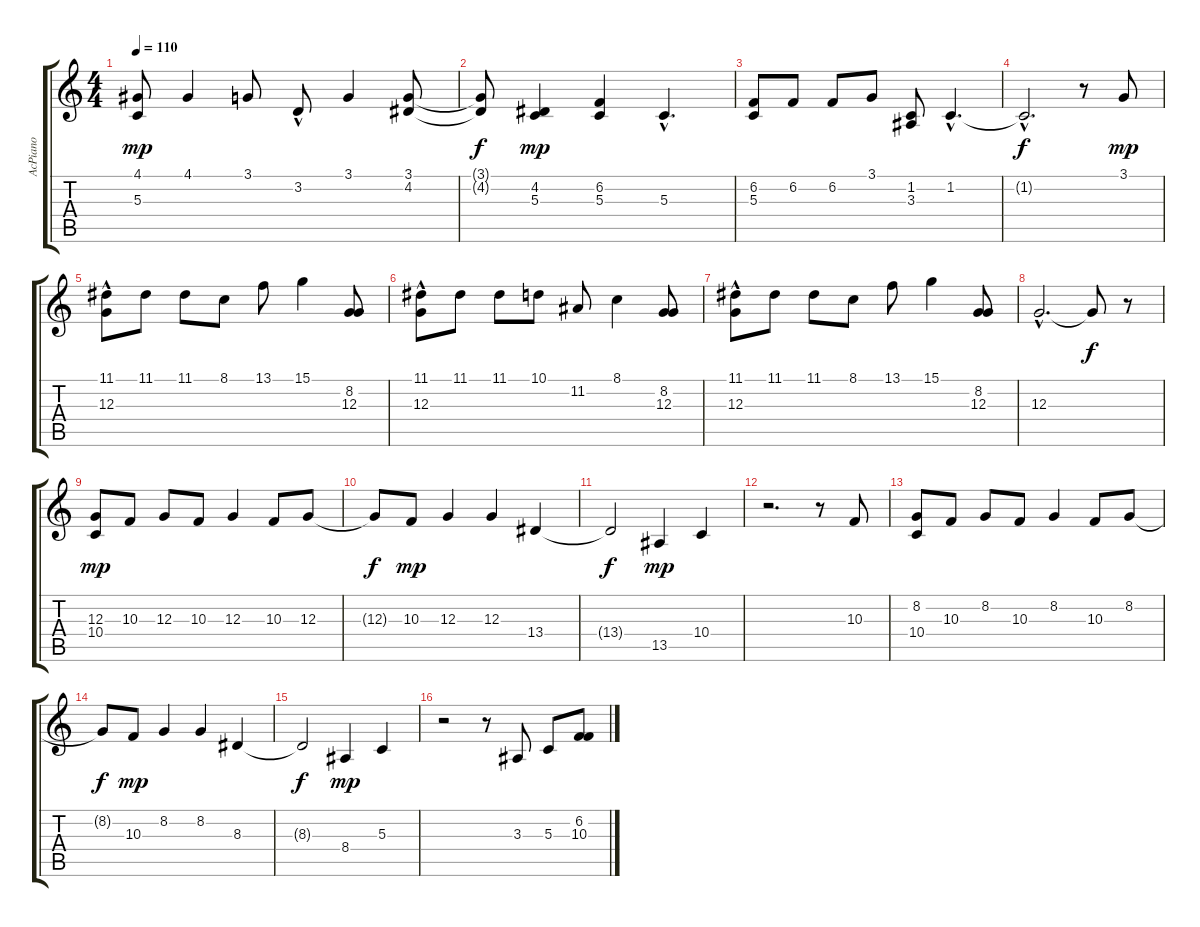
\track ("AcPiano" "AcPiano") {instrument pad4choir}
\staff {score tabs}
\tuning (E4 B3 G3 D3 A2 E2) {hide}
\ts (4 4)
\tempo 110
\clef g2
\ks c
(4.1 5.3).8{dy mp} 4.1.4 3.1.8 3.2{hac}.8 3.1.4 (3.1 4.2).8 |
(3.1{t} 4.2{t}).8{dy f} (4.2 5.3).4{dy mp} (6.2 5.3).4 5.3{hac}.4{d} |
(6.2 5.3).8 6.2.8 6.2.8 3.1.8 (1.2 3.3).8 1.2{hac}.4{d} |
1.2{hac t}.2{d dy f} r.8 3.1.8{dy mp} |
(11.1 12.3{hac}).8 11.1.8 11.1.8 8.1.8 13.1.8 15.1.4 (8.2 12.3).8 |
(11.1 12.3{hac}).8 11.1.8 11.1.8 10.1.8 11.2.8 8.1.4 (8.2 12.3).8 |
(11.1 12.3{hac}).8 11.1.8 11.1.8 8.1.8 13.1.8 15.1.4 (8.2 12.3).8 |
12.3{hac}.2{d} 12.3{t}.8{dy f} r.8 |
(12.3 10.4).8{dy mp} 10.3.8 12.3.8 10.3.8 12.3.4 10.3.8 12.3.8 |
12.3{t}.8{dy f} 10.3.8{dy mp} 12.3.4 12.3.4 13.4.4 |
13.4{t}.2{dy f} 13.5.4{dy mp} 10.4.4 |
r.2{d} r.8 10.3.8 |
(8.2 10.4).8 10.3.8 8.2.8 10.3.8 8.2.4 10.3.8 8.2.8 |
8.2{t}.8{dy f} 10.3.8{dy mp} 8.2.4 8.2.4 8.3.4 |
8.3{t}.2{dy f} 8.4.4{dy mp} 5.3.4 |
r.2 r.8 3.3.8 5.3.8 (6.2 10.3).8
